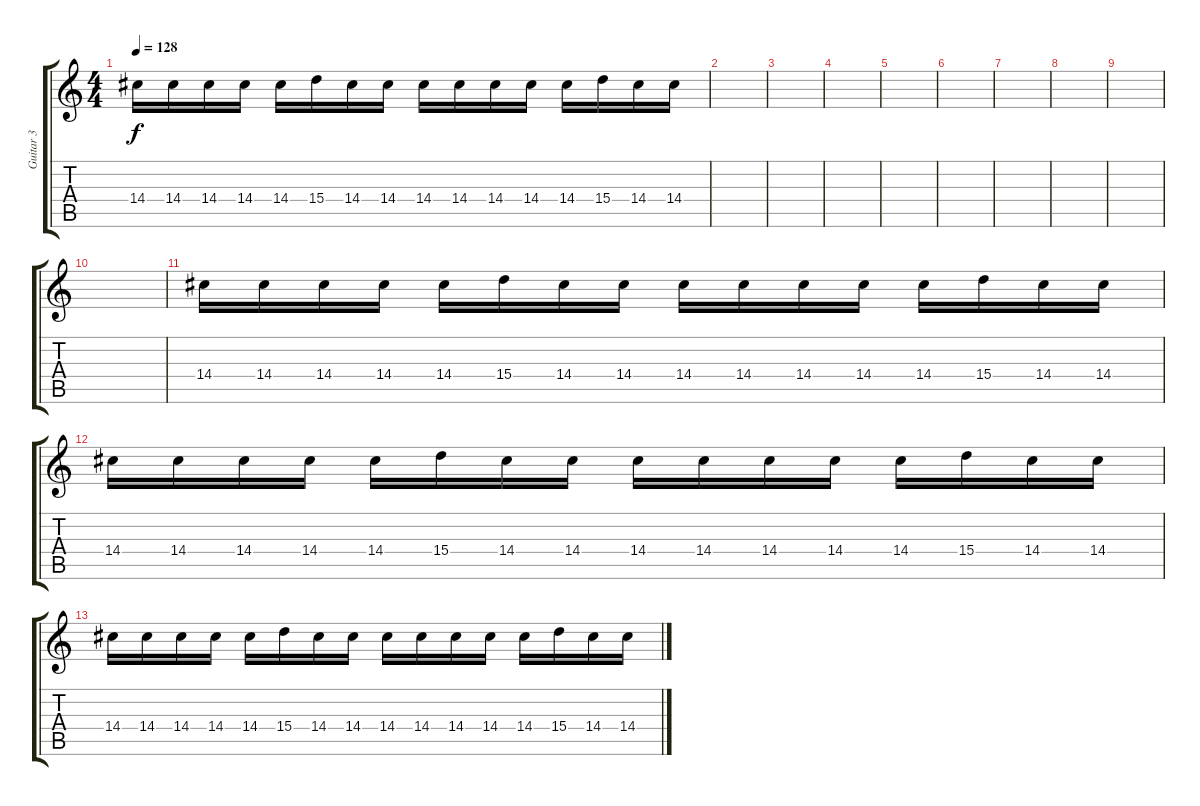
\track ("Guitar 3" "Guitar 3") {instrument distortionguitar}
\staff {score tabs}
\tuning (Db4 Ab3 E3 B2 Gb2 B1) {hide}
\ts (4 4)
\tempo 128
\clef g2
\ks c
14.4.16{dy f} 14.4.16 14.4.16 14.4.16 14.4.16 15.4.16 14.4.16 14.4.16 14.4.16 14.4.16 14.4.16 14.4.16 14.4.16 15.4.16 14.4.16 14.4.16 |
|
|
|
|
|
|
|
|
|
14.4.16 14.4.16 14.4.16 14.4.16 14.4.16 15.4.16 14.4.16 14.4.16 14.4.16 14.4.16 14.4.16 14.4.16 14.4.16 15.4.16 14.4.16 14.4.16 |
14.4.16 14.4.16 14.4.16 14.4.16 14.4.16 15.4.16 14.4.16 14.4.16 14.4.16 14.4.16 14.4.16 14.4.16 14.4.16 15.4.16 14.4.16 14.4.16 |
14.4.16 14.4.16 14.4.16 14.4.16 14.4.16 15.4.16 14.4.16 14.4.16 14.4.16 14.4.16 14.4.16 14.4.16 14.4.16 15.4.16 14.4.16 14.4.16
